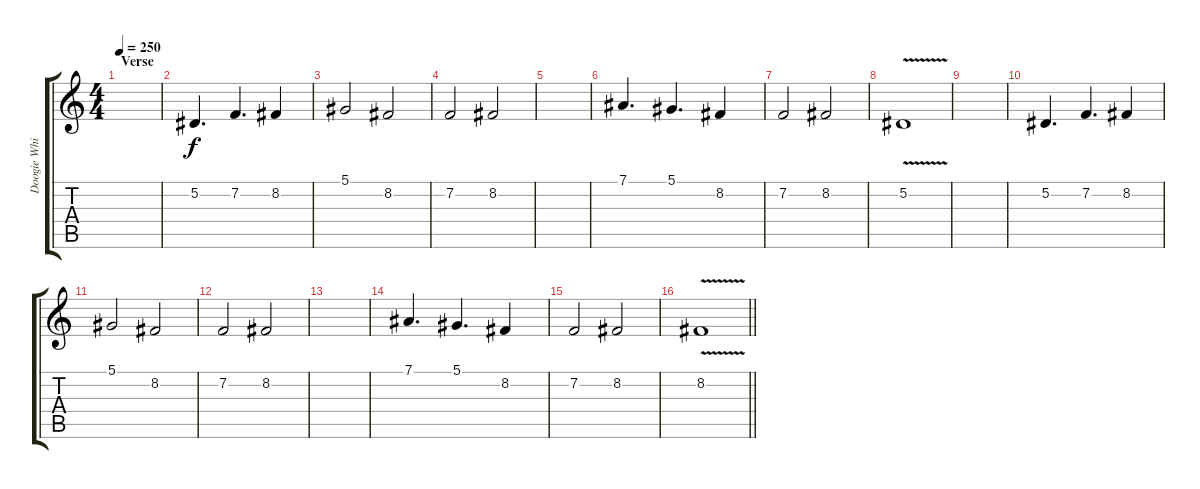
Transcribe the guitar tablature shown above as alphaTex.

\track ("Doogie White" "Doogie Whi") {instrument lead2sawtooth}
\staff {score tabs}
\tuning (Eb4 Bb3 Gb3 Db3 Ab2 Eb2) {hide}
\ts (4 4)
\section ("" "Verse")
\tempo 250
\clef g2
\ks c
|
5.2.4{d} 7.2.4{d} 8.2.4 |
5.1.2 8.2.2 |
7.2.2 8.2.2 |
|
7.1.4{d} 5.1.4{d} 8.2.4 |
7.2.2 8.2.2 |
5.2{v}.1 |
|
5.2.4{d} 7.2.4{d} 8.2.4 |
5.1.2 8.2.2 |
7.2.2 8.2.2 |
|
7.1.4{d} 5.1.4{d} 8.2.4 |
7.2.2 8.2.2 |
\barLineRight lightlight
8.2{v}.1
